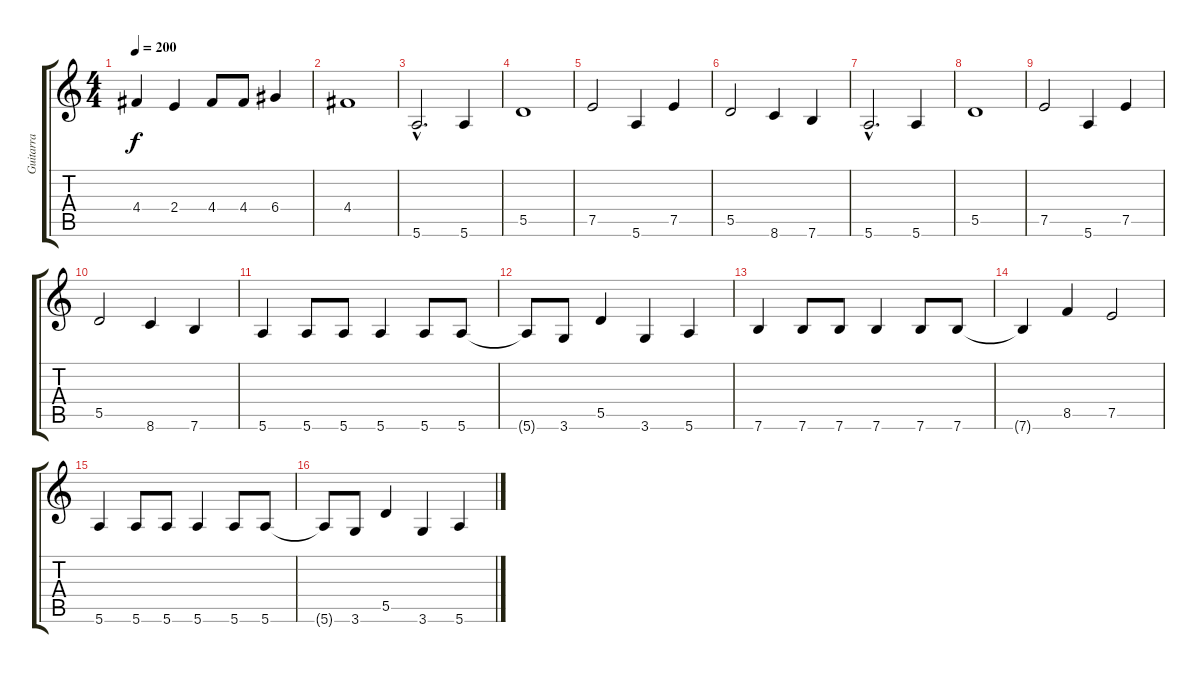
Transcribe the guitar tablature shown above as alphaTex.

\track ("Guitarra" "Guitarra") {instrument electricguitarclean}
\staff {score tabs}
\tuning (E4 B3 G3 D3 A2 E2) {hide}
\ts (4 4)
\tempo 200
\clef g2
\ks c
4.4.4{dy f} 2.4.4 4.4.8 4.4.8 6.4.4 |
4.4.1 |
5.6{hac}.2{d} 5.6.4 |
5.5.1 |
7.5.2 5.6.4 7.5.4 |
5.5.2 8.6.4 7.6.4 |
5.6{hac}.2{d} 5.6.4 |
5.5.1 |
7.5.2 5.6.4 7.5.4 |
5.5.2 8.6.4 7.6.4 |
5.6.4 5.6.8 5.6.8 5.6.4 5.6.8 5.6.8 |
5.6{t}.8 3.6.8 5.5.4 3.6.4 5.6.4 |
7.6.4 7.6.8 7.6.8 7.6.4 7.6.8 7.6.8 |
7.6{t}.4 8.5.4 7.5.2 |
5.6.4 5.6.8 5.6.8 5.6.4 5.6.8 5.6.8 |
5.6{t}.8 3.6.8 5.5.4 3.6.4 5.6.4
